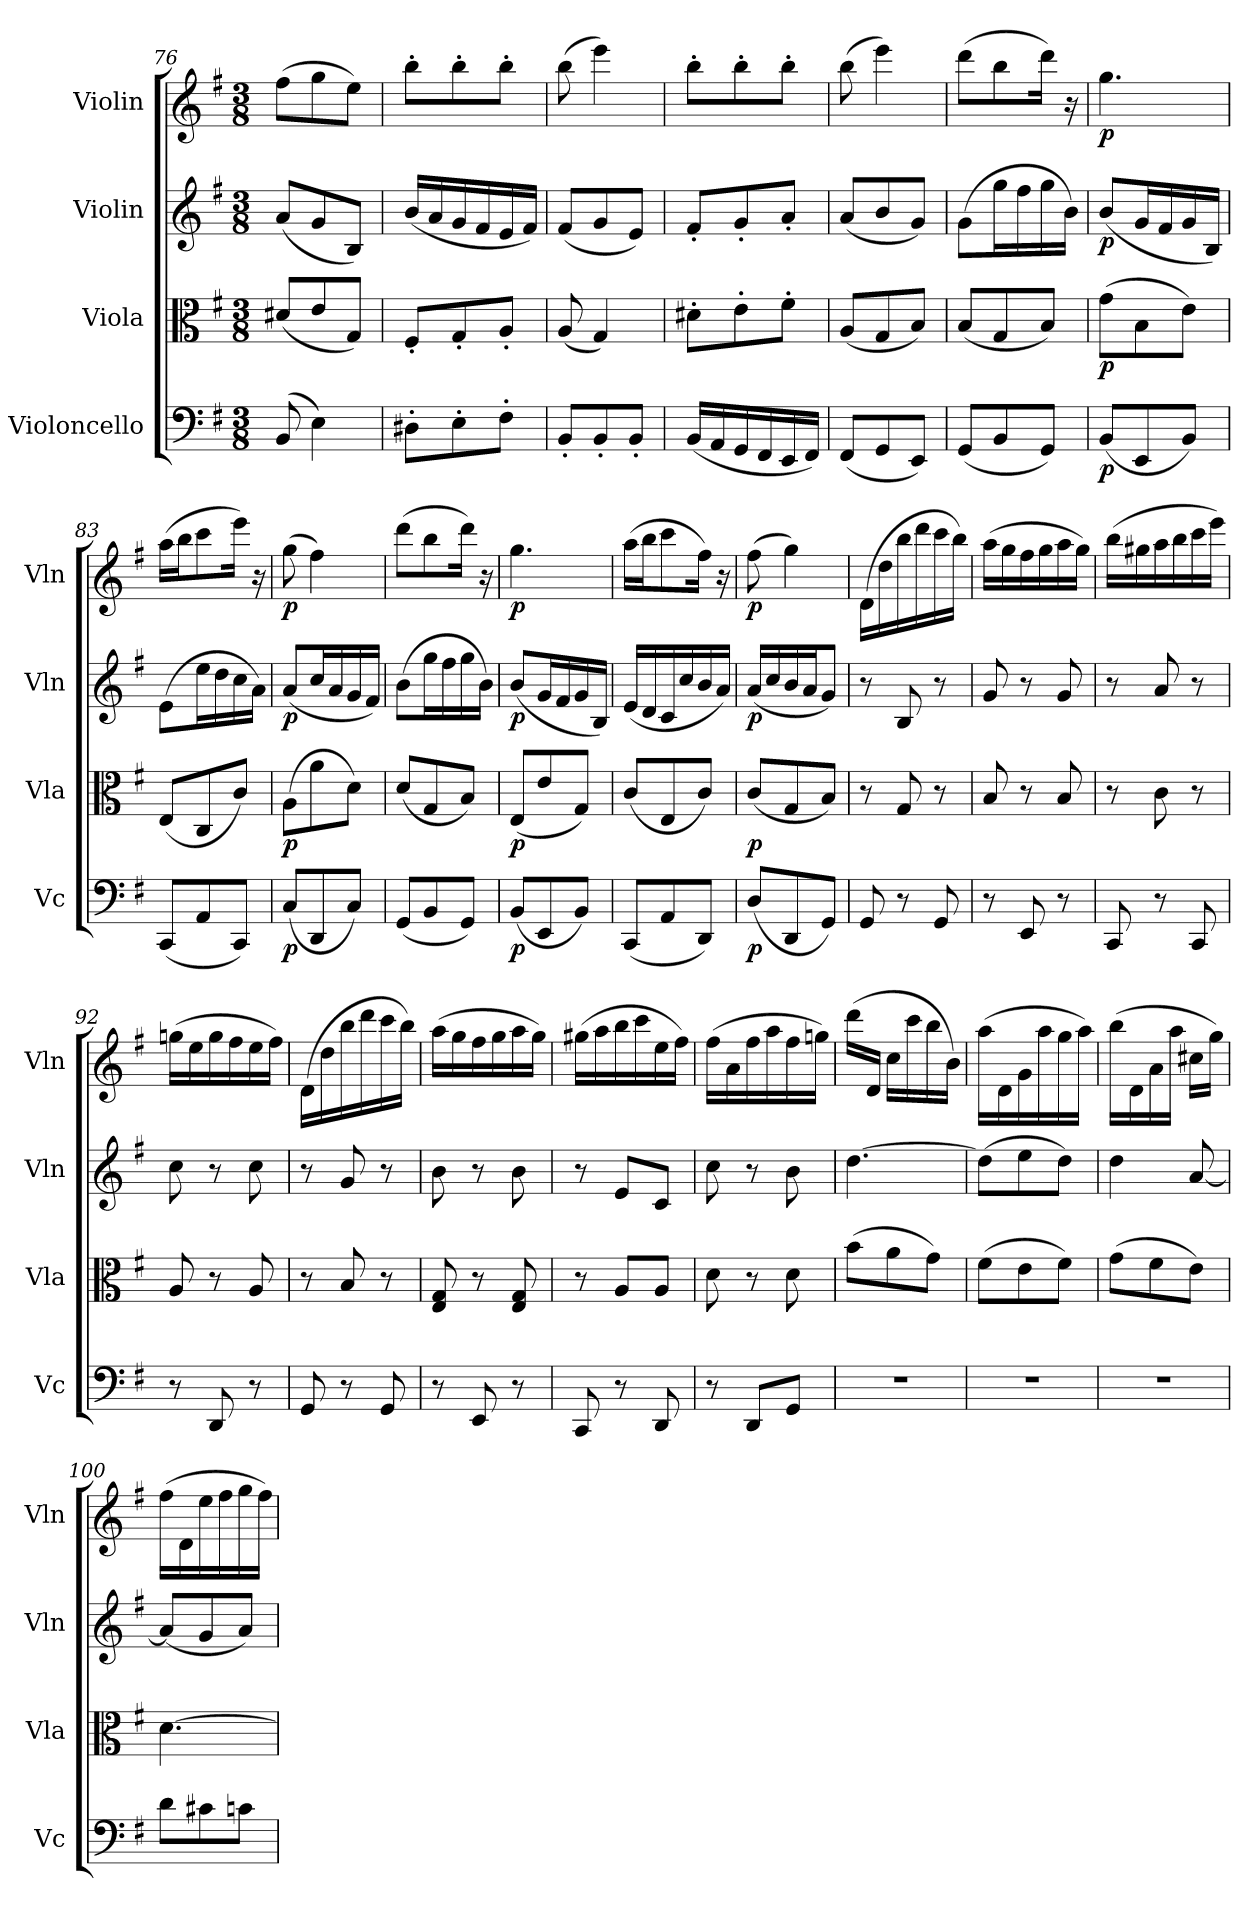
**kern	**dynam	**kern	**dynam	**kern	**dynam	**kern	**dynam
*part4	*part4	*part3	*part3	*part2	*part2	*part1	*part1
*staff4	*staff4	*staff3	*staff3	*staff2	*staff2	*staff1	*staff1
*I"Violoncello	*	*I"Viola	*	*I"Violin	*	*I"Violin	*
*I'Vc	*	*I'Vla	*	*I'Vln	*	*I'Vln	*
*clefF4	*	*clefC3	*	*clefG2	*	*clefG2	*
*k[f#]	*	*k[f#]	*	*k[f#]	*	*k[f#]	*
*M3/8	*	*M3/8	*	*M3/8	*	*M3/8	*
=76	=76	=76	=76	=76	=76	=76	=76
(8BB/	.	(8d#X/L	.	(8a/L	.	(8ff#\L	.
4E\)	.	8e/	.	8g/	.	8gg\	.
.	.	8G/J)	.	8B/J)	.	8ee\J)	.
=77	=77	=77	=77	=77	=77	=77	=77
8D#X'\L	.	8F#'/L	.	(16b/LL	.	8bb'\L	.
.	.	.	.	16a/	.	.	.
8E'\	.	8G'/	.	16g/	.	8bb'\	.
.	.	.	.	16f#/	.	.	.
8F#'\J	.	8A'/J	.	16e/	.	8bb'\J	.
.	.	.	.	16f#/JJ)	.	.	.
=78	=78	=78	=78	=78	=78	=78	=78
8BB'/L	.	(8A/	.	(8f#/L	.	(8bb\	.
8BB'/	.	4G/)	.	8g/	.	4eee\)	.
8BB'/J	.	.	.	8e/J)	.	.	.
=79	=79	=79	=79	=79	=79	=79	=79
(16BB/LL	.	8d#X'\L	.	8f#'/L	.	8bb'\L	.
16AA/	.	.	.	.	.	.	.
16GG/	.	8e'\	.	8g'/	.	8bb'\	.
16FF#/	.	.	.	.	.	.	.
16EE/	.	8f#'\J	.	8a'/J	.	8bb'\J	.
16FF#/JJ)	.	.	.	.	.	.	.
=80	=80	=80	=80	=80	=80	=80	=80
(8FF#/L	.	(8A/L	.	(8a/L	.	(8bb\	.
8GG/	.	8G/	.	8b/	.	4eee\)	.
8EE/J)	.	8B/J)	.	8g/J)	.	.	.
=81	=81	=81	=81	=81	=81	=81	=81
(8GG/L	.	(8B/L	.	(8g\L	.	(8ddd\L	.
8BB/	.	8G/	.	16gg\L	.	8bb\	.
.	.	.	.	16ff#\	.	.	.
8GG/J)	.	8B/J)	.	16gg\	.	16ddd\Jk)	.
.	.	.	.	16b\JJ)	.	16r	.
=82	=82	=82	=82	=82	=82	=82	=82
(8BB/L	p	(8g\L	p	(8b/L	p	4.gg\	p
8EE/	.	8B\	.	16g/L	.	.	.
.	.	.	.	16f#/	.	.	.
8BB/J)	.	8e\J)	.	16g/	.	.	.
.	.	.	.	16B/JJ)	.	.	.
=83	=83	=83	=83	=83	=83	=83	=83
(8CC/L	.	(8E/L	.	(8e/L	.	(16aa\LL	.
.	.	.	.	.	.	16bb\J	.
8AA/	.	8C/	.	16ee\L	.	8ccc\	.
.	.	.	.	16dd\	.	.	.
8CC/J)	.	8c/J)	.	16cc\	.	16eee\Jk)	.
.	.	.	.	16a\JJ)	.	16r	.
=84	=84	=84	=84	=84	=84	=84	=84
(8C/L	p	(8A\L	p	(8a/L	p	(8gg\	p
8DD/	.	8a\	.	16cc/L	.	4ff#\)	.
.	.	.	.	16a/	.	.	.
8C/J)	.	8d\J)	.	16g/	.	.	.
.	.	.	.	16f#/JJ)	.	.	.
=85	=85	=85	=85	=85	=85	=85	=85
(8GG/L	.	(8d/L	.	(8b\L	.	(8ddd\L	.
8BB/	.	8G/	.	16gg\L	.	8bb\	.
.	.	.	.	16ff#\	.	.	.
8GG/J)	.	8B/J)	.	16gg\	.	16ddd\Jk)	.
.	.	.	.	16b\JJ)	.	16r	.
=86	=86	=86	=86	=86	=86	=86	=86
(8BB/L	p	(8E/L	p	(8b/L	p	4.gg\	p
8EE/	.	8e/	.	16g/L	.	.	.
.	.	.	.	16f#/	.	.	.
8BB/J)	.	8G/J)	.	16g/	.	.	.
.	.	.	.	16B/JJ)	.	.	.
=87	=87	=87	=87	=87	=87	=87	=87
(8CC/L	.	(8c/L	.	(16e/LL	.	(16aa\LL	.
.	.	.	.	16d/	.	16bb\J	.
8AA/	.	8E/	.	16c/	.	8ccc\	.
.	.	.	.	16cc/	.	.	.
8DD/J)	.	8c/J)	.	16b/	.	16ff#\Jk)	.
.	.	.	.	16a/JJ)	.	16r	.
=88	=88	=88	=88	=88	=88	=88	=88
(8D/L	p	(8c/L	p	(16a/LL	p	(8ff#\	p
.	.	.	.	16cc/	.	.	.
8DD/	.	8G/	.	16b/	.	4gg\)	.
.	.	.	.	16a/J	.	.	.
8GG/J)	.	8B/J)	.	8g/J)	.	.	.
=89	=89	=89	=89	=89	=89	=89	=89
8GG/	.	8r	.	8r	.	(16d/LL	.
.	.	.	.	.	.	16dd\	.
8r	.	8G/	.	8B/	.	16bb\	.
.	.	.	.	.	.	16ddd\	.
8GG/	.	8r	.	8r	.	16ccc\	.
.	.	.	.	.	.	16bb\JJ)	.
=90	=90	=90	=90	=90	=90	=90	=90
8r	.	8B/	.	8g/	.	(16aa\LL	.
.	.	.	.	.	.	16gg\	.
8EE/	.	8r	.	8r	.	16ff#\	.
.	.	.	.	.	.	16gg\	.
8r	.	8B/	.	8g/	.	16aa\	.
.	.	.	.	.	.	16gg\JJ)	.
=91	=91	=91	=91	=91	=91	=91	=91
8CC/	.	8r	.	8r	.	(16bb\LL	.
.	.	.	.	.	.	16gg#X\	.
8r	.	8c\	.	8a/	.	16aa\	.
.	.	.	.	.	.	16bb\	.
8CC/	.	8r	.	8r	.	16ccc\	.
.	.	.	.	.	.	16eee\JJ)	.
=92	=92	=92	=92	=92	=92	=92	=92
8r	.	8A/	.	8cc\	.	(16ggn\LL	.
.	.	.	.	.	.	16ee\	.
8DD/	.	8r	.	8r	.	16gg\	.
.	.	.	.	.	.	16ff#\	.
8r	.	8A/	.	8cc\	.	16ee\	.
.	.	.	.	.	.	16ff#\JJ)	.
=93	=93	=93	=93	=93	=93	=93	=93
8GG/	.	8r	.	8r	.	(16d/LL	.
.	.	.	.	.	.	16dd\	.
8r	.	8B/	.	8g/	.	16bb\	.
.	.	.	.	.	.	16ddd\	.
8GG/	.	8r	.	8r	.	16ccc\	.
.	.	.	.	.	.	16bb\JJ)	.
=94	=94	=94	=94	=94	=94	=94	=94
8r	.	8E/ 8G/	.	8b\	.	(16aa\LL	.
.	.	.	.	.	.	16gg\	.
8EE/	.	8r	.	8r	.	16ff#\	.
.	.	.	.	.	.	16gg\	.
8r	.	8E/ 8G/	.	8b\	.	16aa\	.
.	.	.	.	.	.	16gg\JJ)	.
=95	=95	=95	=95	=95	=95	=95	=95
8CC/	.	8r	.	8r	.	(16gg#X\LL	.
.	.	.	.	.	.	16aa\	.
8r	.	8A/L	.	8e/L	.	16bb\	.
.	.	.	.	.	.	16ccc\	.
8DD/	.	8A/J	.	8c/J	.	16ee\	.
.	.	.	.	.	.	16ff#\JJ)	.
=96	=96	=96	=96	=96	=96	=96	=96
8r	.	8d\	.	8cc\	.	(16ff#\LL	.
.	.	.	.	.	.	16a\	.
8DD/L	.	8r	.	8r	.	16ff#\	.
.	.	.	.	.	.	16aa\	.
8GG/J	.	8d\	.	8b\	.	16ff#\	.
.	.	.	.	.	.	16ggn\JJ)	.
=97	=97	=97	=97	=97	=97	=97	=97
4.r	.	(8b\L	.	[4.dd\	.	(16ddd\LL	.
.	.	.	.	.	.	16d/JJ	.
.	.	8a\	.	.	.	16cc\LL	.
.	.	.	.	.	.	16ccc\	.
.	.	8g\J)	.	.	.	16bb\	.
.	.	.	.	.	.	16b\JJ)	.
=98	=98	=98	=98	=98	=98	=98	=98
4.r	.	(8f#\L	.	(8dd\L]	.	(16aa\LL	.
.	.	.	.	.	.	16d\	.
.	.	8e\	.	8ee\	.	16g\	.
.	.	.	.	.	.	16aa\	.
.	.	8f#\J)	.	8dd\J)	.	16gg\	.
.	.	.	.	.	.	16aa\JJ)	.
=99	=99	=99	=99	=99	=99	=99	=99
4.r	.	(8g\L	.	4dd\	.	(16bb\LL	.
.	.	.	.	.	.	16d\	.
.	.	8f#\	.	.	.	16a\	.
.	.	.	.	.	.	16aa\JJ	.
.	.	8e\J)	.	[8a/	.	16cc#X\LL	.
.	.	.	.	.	.	16gg\JJ)	.
=100	=100	=100	=100	=100	=100	=100	=100
8d\L	.	[4.d\	.	(8a/L]	.	(16ff#\LL	.
.	.	.	.	.	.	16d/	.
8c#X\	.	.	.	8g/	.	16ee\	.
.	.	.	.	.	.	16ff#\	.
8cn\J	.	.	.	8a/J)	.	16gg\	.
.	.	.	.	.	.	16ff#\JJ)	.
=	=	=	=	=	=	=	=
*-	*-	*-	*-	*-	*-	*-	*-
